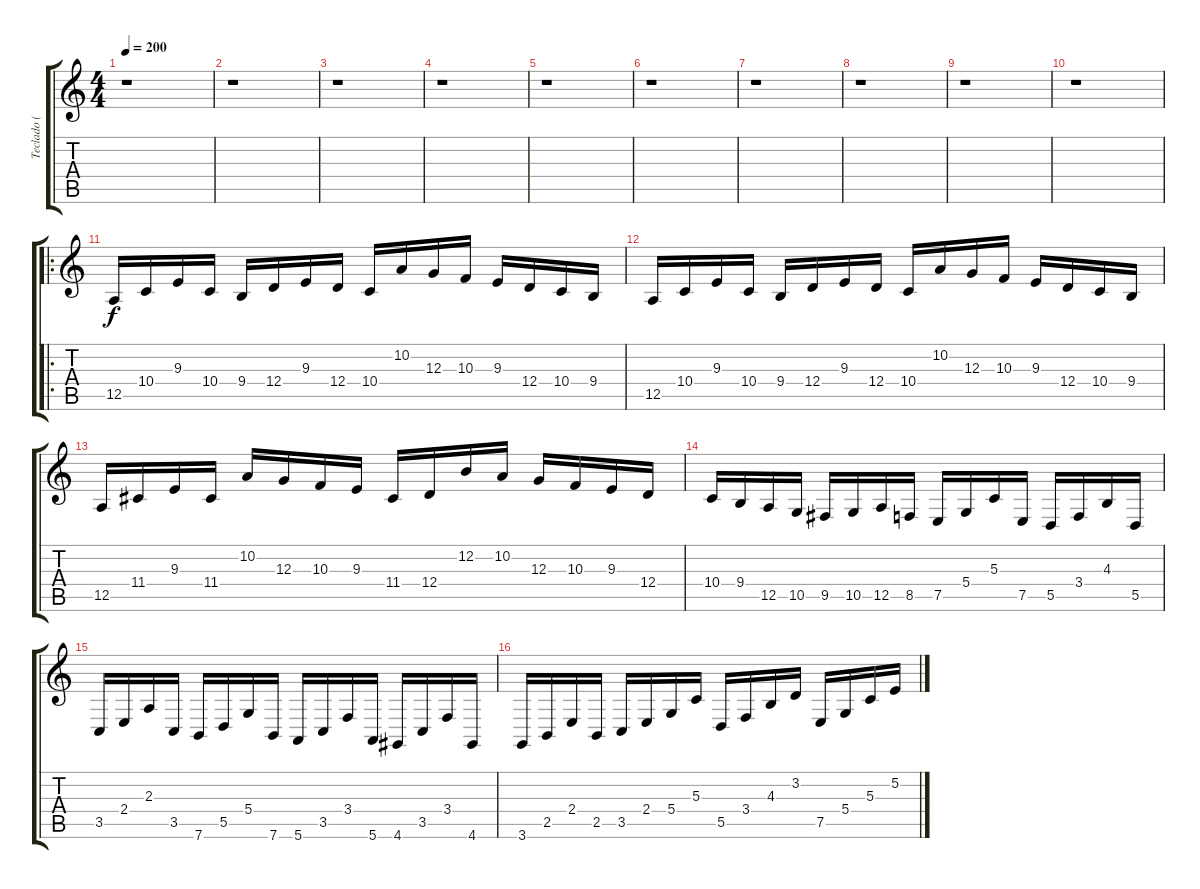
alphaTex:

\track ("Teclado ( Solo )" "Teclado ( ") {instrument harpsichord}
\staff {score tabs}
\tuning (E4 B3 G3 D3 A2 E2) {hide}
\ts (4 4)
\tempo 200
\clef g2
\ks c
r.1{dy f} |
r.1 |
r.1 |
r.1 |
r.1 |
r.1 |
r.1 |
r.1 |
r.1 |
r.1 |
\ro
12.5.16 10.4.16 9.3.16 10.4.16 9.4.16 12.4.16 9.3.16 12.4.16 10.4.16 10.2.16 12.3.16 10.3.16 9.3.16 12.4.16 10.4.16 9.4.16 |
12.5.16 10.4.16 9.3.16 10.4.16 9.4.16 12.4.16 9.3.16 12.4.16 10.4.16 10.2.16 12.3.16 10.3.16 9.3.16 12.4.16 10.4.16 9.4.16 |
12.5.16 11.4.16 9.3.16 11.4.16 10.2.16 12.3.16 10.3.16 9.3.16 11.4.16 12.4.16 12.2.16 10.2.16 12.3.16 10.3.16 9.3.16 12.4.16 |
10.4.16 9.4.16 12.5.16 10.5.16 9.5.16 10.5.16 12.5.16 8.5.16 7.5.16 5.4.16 5.3.16 7.5.16 5.5.16 3.4.16 4.3.16 5.5.16 |
3.5.16 2.4.16 2.3.16 3.5.16 7.6.16 5.5.16 5.4.16 7.6.16 5.6.16 3.5.16 3.4.16 5.6.16 4.6.16 3.5.16 3.4.16 4.6.16 |
3.6.16 2.5.16 2.4.16 2.5.16 3.5.16 2.4.16 5.4.16 5.3.16 5.5.16 3.4.16 4.3.16 3.2.16 7.5.16 5.4.16 5.3.16 5.2.16
